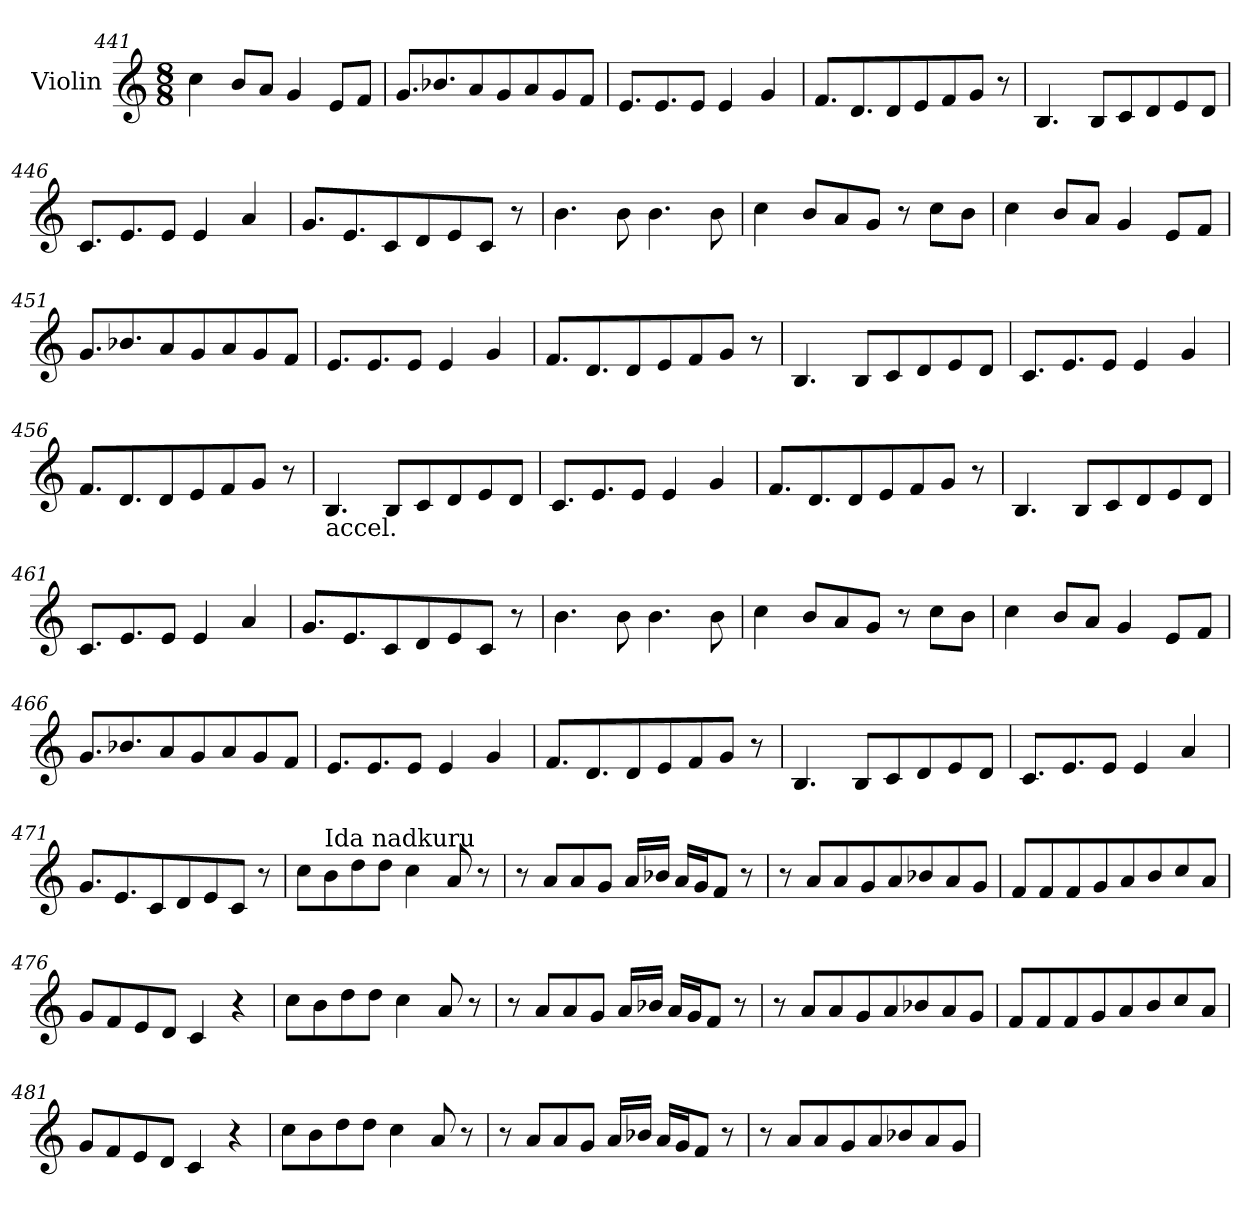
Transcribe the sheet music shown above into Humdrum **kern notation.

**kern
*part1
*staff1
*I"Violin
*clefG2
*k[]
*C:
*M8/8
=441
4cc\
8b/L
8a/J
4g/
8e/L
8f/J
!!LO:PB:g=z
=442
8.g/L
8.b-X/
8a/
8g/
8a/
8g/
8f/J
=443
8.e/L
8.e/
8e/J
4e/
4g/
!!LO:PB:g=z
=444
8.f/L
8.d/
8d/
8e/
8f/
8g/J
8r
=445
4.B/
8B/L
8c/
8d/
8e/
8d/J
!!LO:PB:g=z
=446
8.c/L
8.e/
8e/J
4e/
4a/
=447
8.g/L
8.e/
8c/
8d/
8e/
8c/J
8r
=448
4.b\
8b\
4.b\
8b\
=449
4cc\
8b/L
8a/
8g/J
8r
8cc\L
8b\J
=450
4cc\
8b/L
8a/J
4g/
8e/L
8f/J
!!LO:PB:g=z
=451
8.g/L
8.b-X/
8a/
8g/
8a/
8g/
8f/J
=452
8.e/L
8.e/
8e/J
4e/
4g/
!!LO:PB:g=z
=453
8.f/L
8.d/
8d/
8e/
8f/
8g/J
8r
=454
4.B/
8B/L
8c/
8d/
8e/
8d/J
!!LO:PB:g=z
=455
8.c/L
8.e/
8e/J
4e/
4g/
=456
8.f/L
8.d/
8d/
8e/
8f/
8g/J
8r
!!LO:PB:g=z
=457
!LO:TX:b:t=accel.
4.B/
8B/L
8c/
8d/
8e/
8d/J
=458
8.c/L
8.e/
8e/J
4e/
4g/
!!LO:PB:g=z
=459
8.f/L
8.d/
8d/
8e/
8f/
8g/J
8r
=460
4.B/
8B/L
8c/
8d/
8e/
8d/J
!!LO:PB:g=z
=461
8.c/L
8.e/
8e/J
4e/
4a/
=462
8.g/L
8.e/
8c/
8d/
8e/
8c/J
8r
!!LO:PB:g=z
=463
4.b\
8b\
4.b\
8b\
=464
4cc\
8b/L
8a/
8g/J
8r
8cc\L
8b\J
=465
4cc\
8b/L
8a/J
4g/
8e/L
8f/J
!!LO:PB:g=z
=466
8.g/L
8.b-X/
8a/
8g/
8a/
8g/
8f/J
=467
8.e/L
8.e/
8e/J
4e/
4g/
!!LO:PB:g=z
=468
8.f/L
8.d/
8d/
8e/
8f/
8g/J
8r
=469
4.B/
8B/L
8c/
8d/
8e/
8d/J
!!LO:PB:g=z
=470
8.c/L
8.e/
8e/J
4e/
4a/
=471
8.g/L
8.e/
8c/
8d/
8e/
8c/J
8r
!!LO:PB:g=z
=472
*MM120
8cc\L
!LO:TX:a:t=Ida nadkuru
8b\
8dd\
8dd\J
4cc\
8a/
8r
=473
8r
8a/L
8a/
8g/J
16a/LL
16b-X/JJ
16a/LL
16g/J
8f/J
8r
!!LO:PB:g=z
=474
8r
8a/L
8a/
8g/
8a/
8b-X/
8a/
8g/J
=475
8f/L
8f/
8f/
8g/
8a/
8b/
8cc/
8a/J
!!LO:PB:g=z
=476
8g/L
8f/
8e/
8d/J
4c/
4r
=477
8cc\L
8b\
8dd\
8dd\J
4cc\
8a/
8r
!!LO:PB:g=z
=478
8r
8a/L
8a/
8g/J
16a/LL
16b-X/JJ
16a/LL
16g/J
8f/J
8r
=479
8r
8a/L
8a/
8g/
8a/
8b-X/
8a/
8g/J
!!LO:PB:g=z
=480
8f/L
8f/
8f/
8g/
8a/
8b/
8cc/
8a/J
=481
8g/L
8f/
8e/
8d/J
4c/
4r
=482
*MM120
8cc\L
8b\
8dd\
8dd\J
4cc\
8a/
8r
!!LO:PB:g=z
=483
8r
8a/L
8a/
8g/J
16a/LL
16b-X/JJ
16a/LL
16g/J
8f/J
8r
=484
8r
8a/L
8a/
8g/
8a/
8b-X/
8a/
8g/J
=
*-
